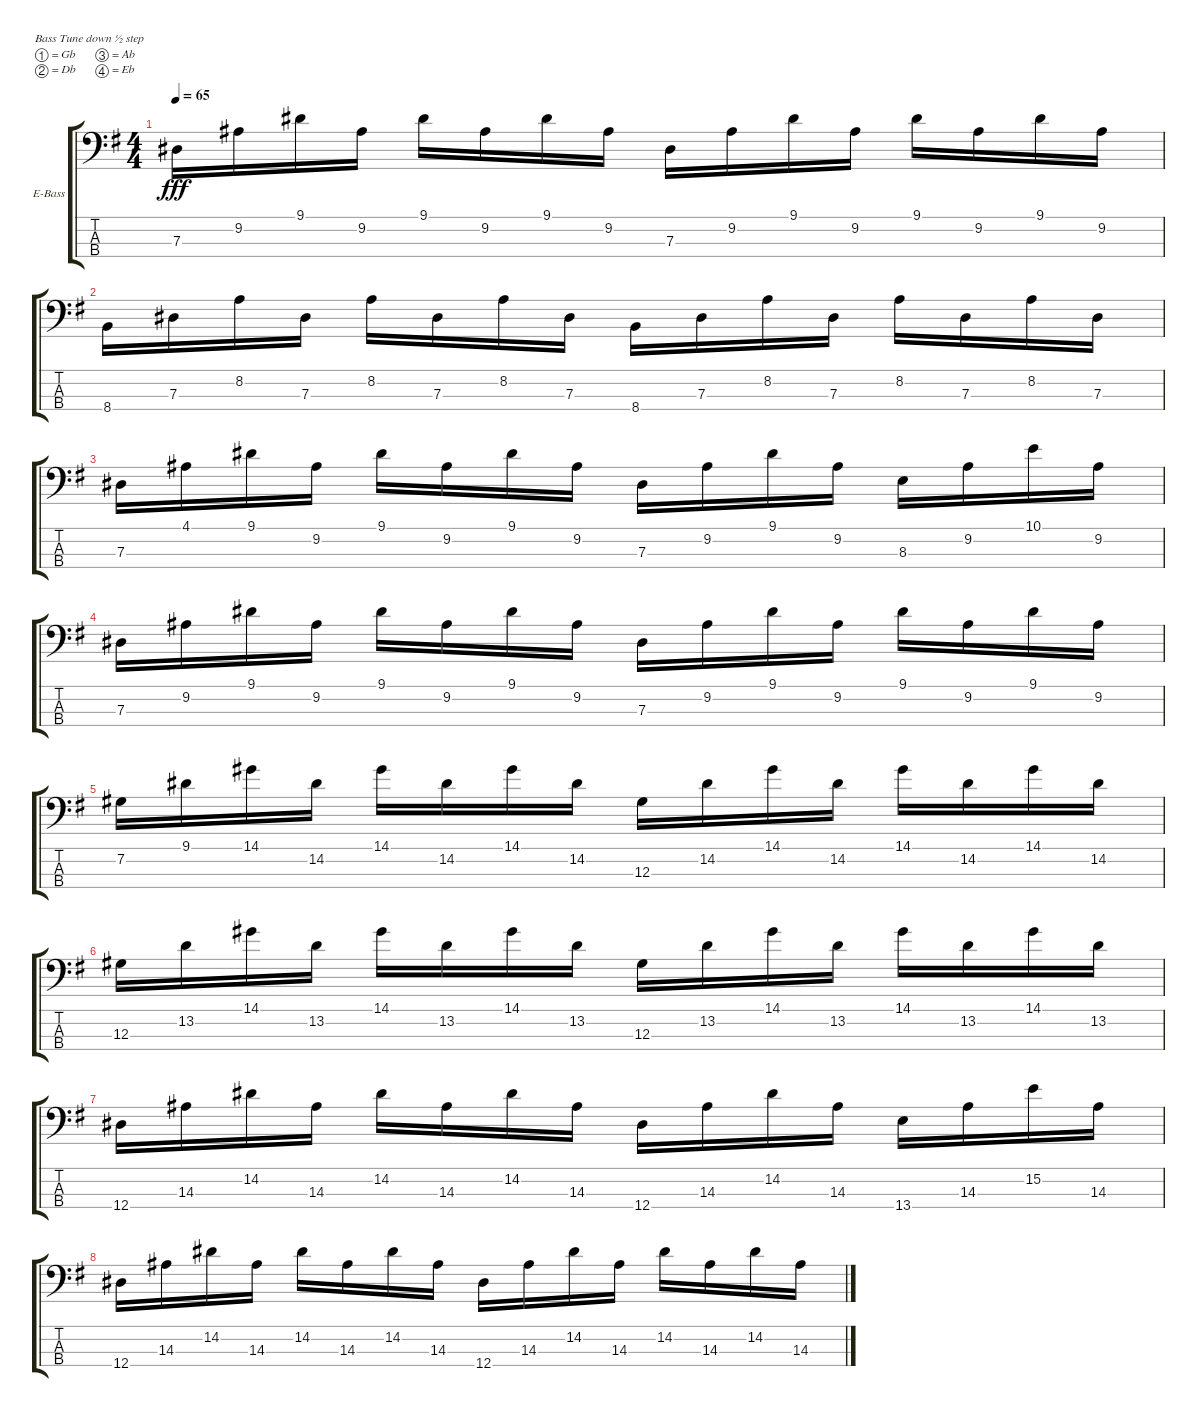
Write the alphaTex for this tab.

\bracketExtendMode groupsimilarinstruments
\firstSystemTrackNameOrientation horizontal
\otherSystemsTrackNameOrientation horizontal
\track ("Бас" "E-Bass") {instrument electricbassfinger}
\staff {score tabs}
\tuning (Gb2 Db2 Ab1 Eb1)
\ts (4 4)
\tempo 65
\clef f4
\ks g
7.3.16{dy fff} 9.2.16 9.1.16 9.2.16 9.1.16 9.2.16 9.1.16 9.2.16 7.3.16 9.2.16 9.1.16 9.2.16 9.1.16 9.2.16 9.1.16 9.2.16 |
8.4.16 7.3.16 8.2.16 7.3.16 8.2.16 7.3.16 8.2.16 7.3.16 8.4.16 7.3.16 8.2.16 7.3.16 8.2.16 7.3.16 8.2.16 7.3.16 |
7.3.16 4.1.16 9.1.16 9.2.16 9.1.16 9.2.16 9.1.16 9.2.16 7.3.16 9.2.16 9.1.16 9.2.16 8.3.16 9.2.16 10.1.16 9.2.16 |
7.3.16 9.2.16 9.1.16 9.2.16 9.1.16 9.2.16 9.1.16 9.2.16 7.3.16 9.2.16 9.1.16 9.2.16 9.1.16 9.2.16 9.1.16 9.2.16 |
7.2.16 9.1.16 14.1.16 14.2.16 14.1.16 14.2.16 14.1.16 14.2.16 12.3.16 14.2.16 14.1.16 14.2.16 14.1.16 14.2.16 14.1.16 14.2.16 |
12.3.16 13.2.16 14.1.16 13.2.16 14.1.16 13.2.16 14.1.16 13.2.16 12.3.16 13.2.16 14.1.16 13.2.16 14.1.16 13.2.16 14.1.16 13.2.16 |
12.4.16 14.3.16 14.2.16 14.3.16 14.2.16 14.3.16 14.2.16 14.3.16 12.4.16 14.3.16 14.2.16 14.3.16 13.4.16 14.3.16 15.2.16 14.3.16 |
12.4.16 14.3.16 14.2.16 14.3.16 14.2.16 14.3.16 14.2.16 14.3.16 12.4.16 14.3.16 14.2.16 14.3.16 14.2.16 14.3.16 14.2.16 14.3.16
